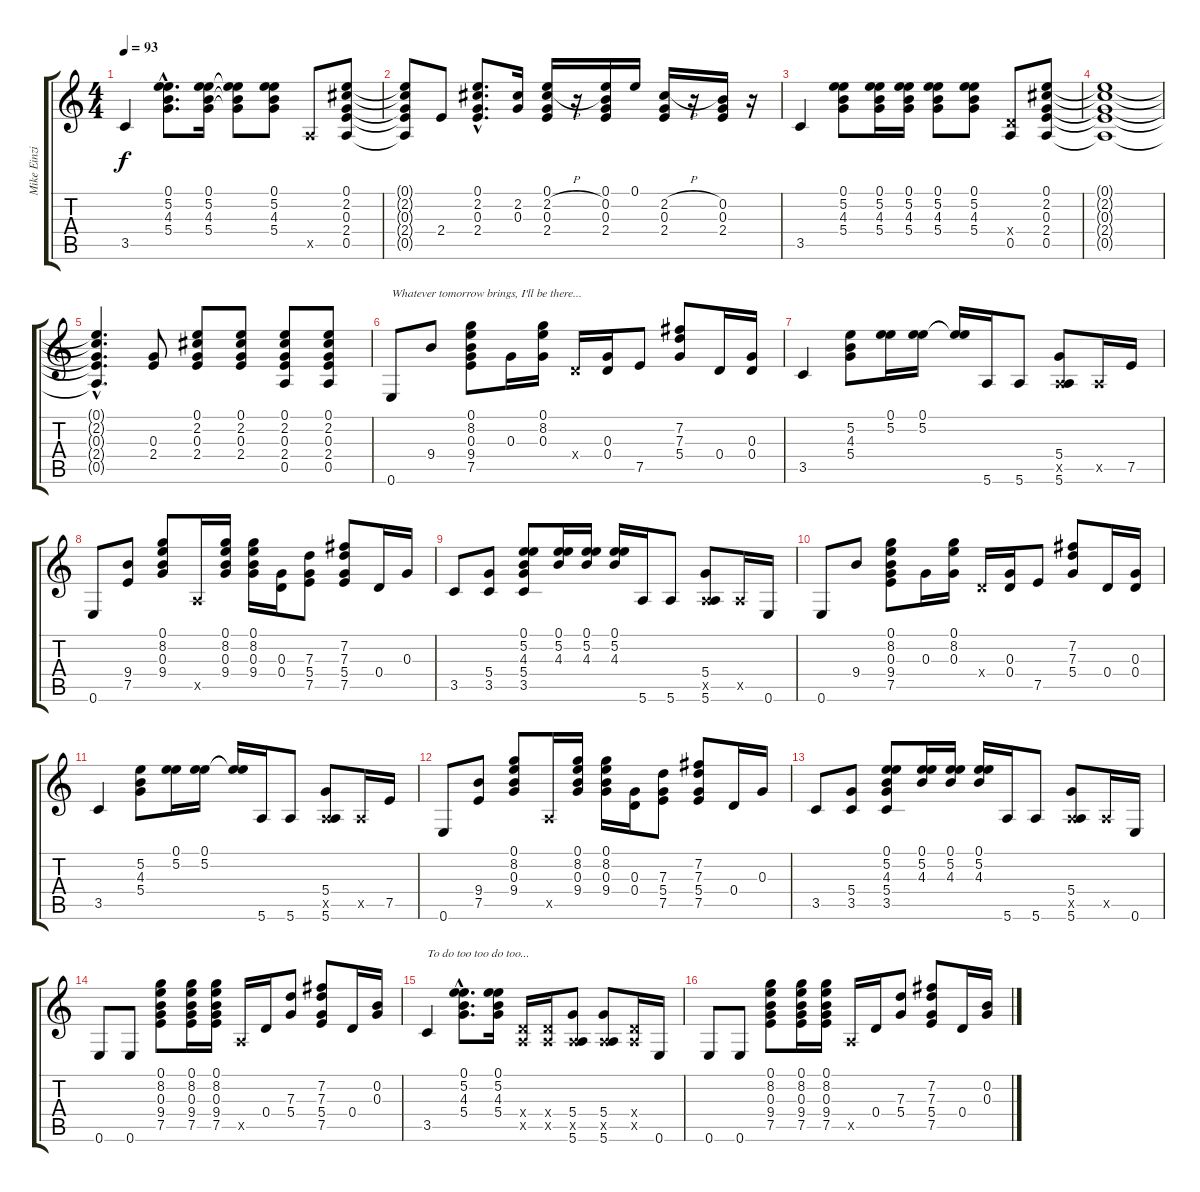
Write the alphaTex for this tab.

\track ("Mike Einziger 2" "Mike Einzi") {instrument acousticguitarsteel}
\staff {score tabs}
\tuning (E4 B3 G3 D3 A2 E2) {hide}
\ts (4 4)
\tempo 93
\clef g2
\ks c
3.5.4{dy f} (0.1{hac} 5.2{hac} 4.3{hac} 5.4{hac}).8{d} (0.1 5.2 4.3 5.4).16 (0.1{t} 5.2{t} 4.3{t} 5.4{t}).8 (0.1 5.2 4.3 5.4).8 0.5{x}.8 (0.1 2.2 0.3 2.4 0.5).8 |
(0.1{t} 2.2{t} 0.3{t} 2.4{t} 0.5{t}).8 2.4.8 (0.1{hac} 2.2{hac} 0.3{hac} 2.4{hac}).8{d} (2.2 0.3).16 (0.1 2.2{h} 0.3 2.4).16 r.16 (0.1 0.2 0.3 2.4).16 0.1.16 (2.2{h} 0.3 2.4).16 r.16 (0.2 0.3 2.4).16 r.16 |
3.5.4 (0.1 5.2 4.3 5.4).8 (0.1 5.2 4.3 5.4).16 (0.1 5.2 4.3 5.4).16 (0.1 5.2 4.3 5.4).8 (0.1 5.2 4.3 5.4).8 (0.4{x} 0.5).8 (0.1 2.2 0.3 2.4 0.5).8 |
(0.1{t} 2.2{t} 0.3{t} 2.4{t} 0.5{t}).1 |
(0.1{hac t} 2.2{hac t} 0.3{hac t} 2.4{hac t} 0.5{hac t}).4{d} (0.3 2.4).8 (0.1 2.2 0.3 2.4).8 (0.1 2.2 0.3 2.4).8 (0.1 2.2 0.3 2.4 0.5).8 (0.1 2.2 0.3 2.4 0.5).8 |
0.6.8{txt "Whatever tomorrow brings, I'll be there..."} 9.4.8 (0.1 8.2 0.3 9.4 7.5).8 0.3.16 (0.1 8.2 0.3).16 0.4{x}.16 (0.3 0.4).16 7.5.8 (7.2 7.3 5.4).8 0.4.16 (0.3 0.4).16 |
3.5.4 (5.2 4.3 5.4).8 (0.1 5.2).16 (0.1 5.2).16 (0.1{t} 5.2{t}).16 5.6.16 5.6.8 (5.4 0.5{x} 5.6).8 0.5{x}.16 7.5.16 |
0.6.8 (9.4 7.5).8 (0.1 8.2 0.3 9.4).8 0.5{x}.16 (0.1 8.2 0.3 9.4).16 (0.1 8.2 0.3 9.4).16 (0.3 0.4).16 (7.3 5.4 7.5).8 (7.2 7.3 5.4 7.5).8 0.4.16 0.3.16 |
3.5.8 (5.4 3.5).8 (0.1 5.2 4.3 5.4 3.5).8 (0.1 5.2 4.3).16 (0.1 5.2 4.3).16 (0.1 5.2 4.3).16 5.6.16 5.6.8 (5.4 0.5{x} 5.6).8 0.5{x}.16 0.6.16 |
0.6.8 9.4.8 (0.1 8.2 0.3 9.4 7.5).8 0.3.16 (0.1 8.2 0.3).16 0.4{x}.16 (0.3 0.4).16 7.5.8 (7.2 7.3 5.4).8 0.4.16 (0.3 0.4).16 |
3.5.4 (5.2 4.3 5.4).8 (0.1 5.2).16 (0.1 5.2).16 (0.1{t} 5.2{t}).16 5.6.16 5.6.8 (5.4 0.5{x} 5.6).8 0.5{x}.16 7.5.16 |
0.6.8 (9.4 7.5).8 (0.1 8.2 0.3 9.4).8 0.5{x}.16 (0.1 8.2 0.3 9.4).16 (0.1 8.2 0.3 9.4).16 (0.3 0.4).16 (7.3 5.4 7.5).8 (7.2 7.3 5.4 7.5).8 0.4.16 0.3.16 |
3.5.8 (5.4 3.5).8 (0.1 5.2 4.3 5.4 3.5).8 (0.1 5.2 4.3).16 (0.1 5.2 4.3).16 (0.1 5.2 4.3).16 5.6.16 5.6.8 (5.4 0.5{x} 5.6).8 0.5{x}.16 0.6.16 |
0.6.8 0.6.8 (0.1 8.2 0.3 9.4 7.5).8 (0.1 8.2 0.3 9.4 7.5).16 (0.1 8.2 0.3 9.4 7.5).16 0.5{x}.16 0.4.16 (7.3 5.4).8 (7.2 7.3 5.4 7.5).8 0.4.16 (0.2 0.3).16 |
3.5.4{txt "To do too too do too..."} (0.1{hac} 5.2{hac} 4.3{hac} 5.4{hac}).8{d} (0.1 5.2 4.3 5.4).16 (0.4{x} 0.5{x}).16 (0.4{x} 0.5{x}).16 (5.4 0.5{x} 5.6).8 (5.4 0.5{x} 5.6).8 (0.4{x} 0.5{x}).16 0.6.16 |
0.6.8 0.6.8 (0.1 8.2 0.3 9.4 7.5).8 (0.1 8.2 0.3 9.4 7.5).16 (0.1 8.2 0.3 9.4 7.5).16 0.5{x}.16 0.4.16 (7.3 5.4).8 (7.2 7.3 5.4 7.5).8 0.4.16 (0.2 0.3).16
